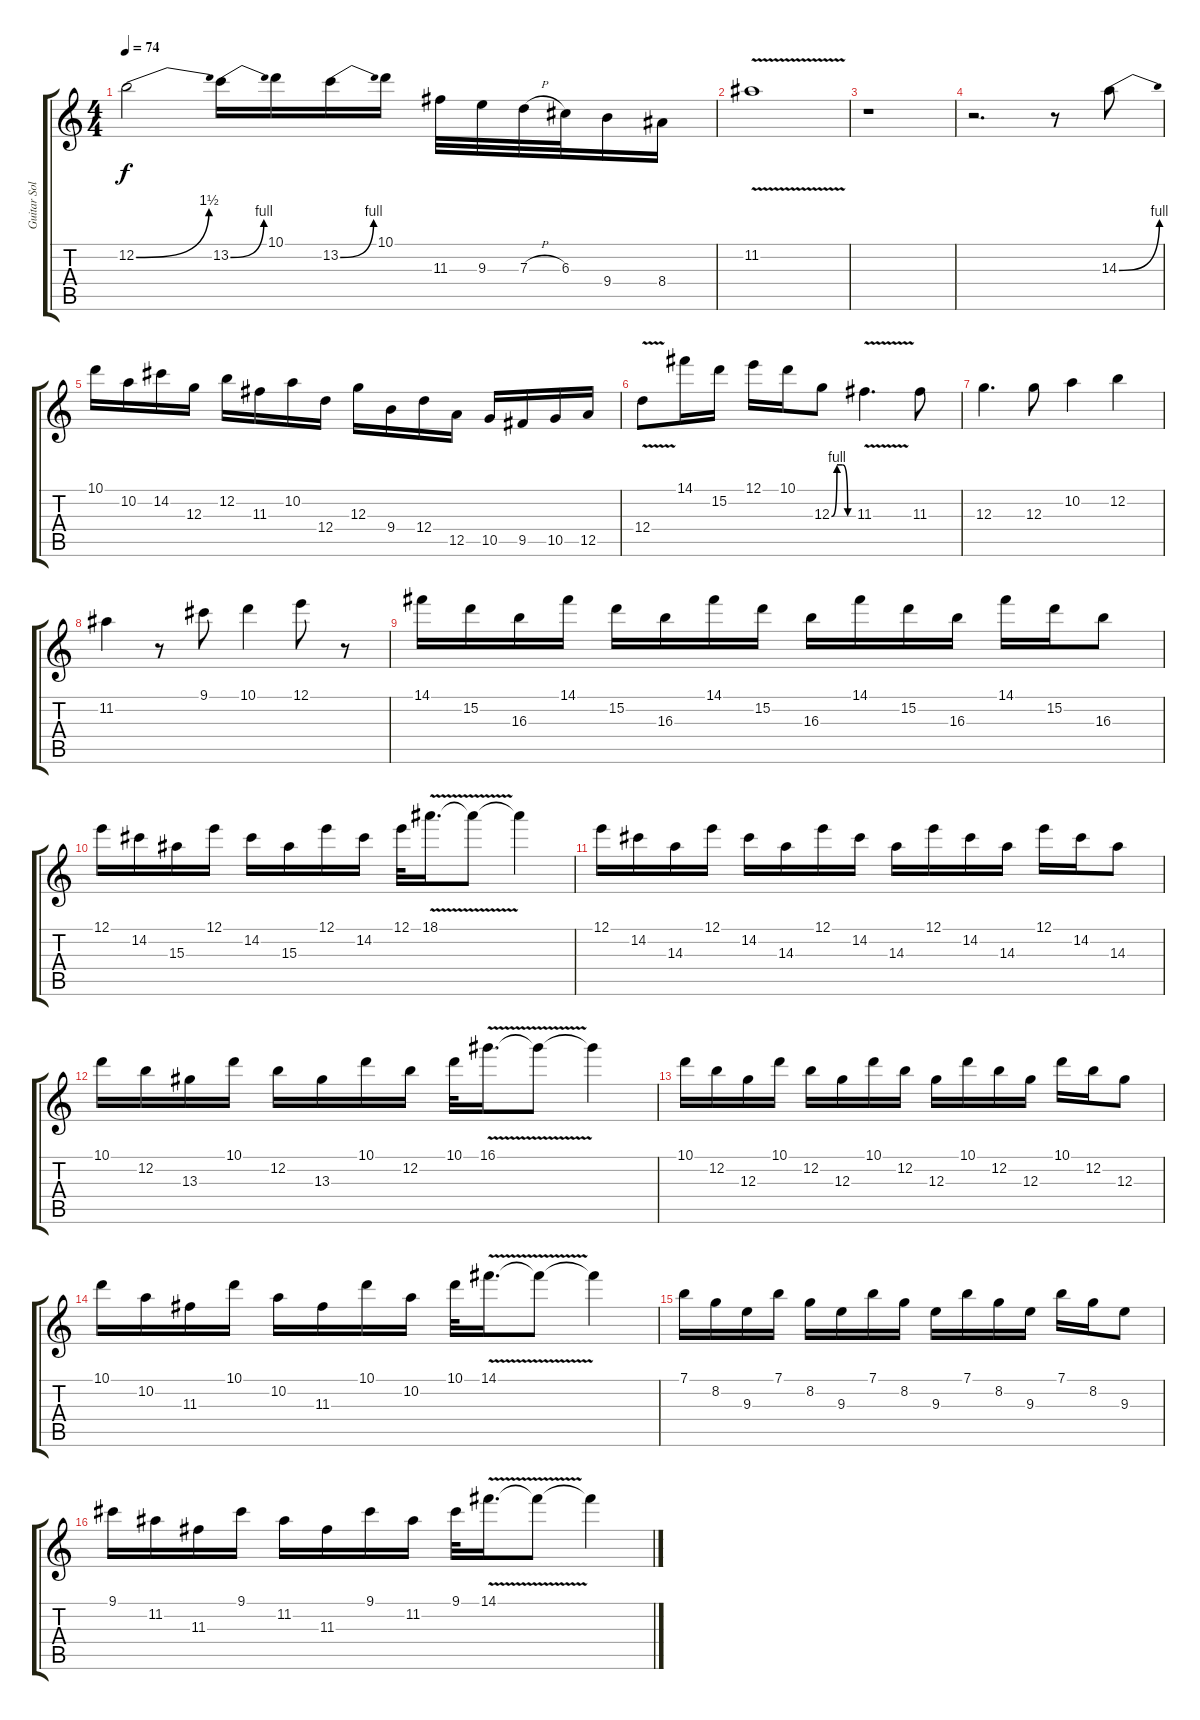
\track ("Guitar Solo 1 (Felder-4,7)" "Guitar Sol") {instrument distortionguitar}
\staff {score tabs}
\tuning (E4 B3 G3 D3 A2 E2) {hide}
\ts (4 4)
\tempo 74
\clef g2
\ks c
12.2{be (bend 0 0 60 6)}.2{dy f} 13.2{be (bend 0 0 60 4)}.16 10.1.16 13.2{be (bend 0 0 60 4)}.16 10.1.16 11.3.32 9.3.32 7.3{h}.32 6.3.32 9.4.16 8.4.16 |
11.2{v}.1 |
r.1 |
r.2{d} r.8 14.3{be (bend 0 0 60 4)}.8 |
10.1.16 10.2.16 14.2.16 12.3.16 12.2.16 11.3.16 10.2.16 12.4.16 12.3.16 9.4.16 12.4.16 12.5.16 10.5.16 9.5.16 10.5.16 12.5.16 |
12.4{v}.8 14.1.16 15.2.16 12.1.16 10.1.16 12.3{be (custom 0 0 15 4 30 4 45 0 60 0)}.8 11.3{v}.4{d} 11.3.8 |
12.3.4{d} 12.3.8 10.2.4 12.2.4 |
11.2.4 r.8 9.1.8 10.1.4 12.1.8 r.8 |
14.1.16 15.2.16 16.3.16 14.1.16 15.2.16 16.3.16 14.1.16 15.2.16 16.3.16 14.1.16 15.2.16 16.3.16 14.1.16 15.2.16 16.3.8 |
12.1.16 14.2.16 15.3.16 12.1.16 14.2.16 15.3.16 12.1.16 14.2.16 12.1.32 18.1{v}.16{d} 18.1{t}.8 18.1{t}.4 |
12.1.16 14.2.16 14.3.16 12.1.16 14.2.16 14.3.16 12.1.16 14.2.16 14.3.16 12.1.16 14.2.16 14.3.16 12.1.16 14.2.16 14.3.8 |
10.1.16 12.2.16 13.3.16 10.1.16 12.2.16 13.3.16 10.1.16 12.2.16 10.1.32 16.1{v}.16{d} 16.1{t}.8 16.1{t}.4 |
10.1.16 12.2.16 12.3.16 10.1.16 12.2.16 12.3.16 10.1.16 12.2.16 12.3.16 10.1.16 12.2.16 12.3.16 10.1.16 12.2.16 12.3.8 |
10.1.16 10.2.16 11.3.16 10.1.16 10.2.16 11.3.16 10.1.16 10.2.16 10.1.32 14.1{v}.16{d} 14.1{t}.8 14.1{t}.4 |
7.1.16 8.2.16 9.3.16 7.1.16 8.2.16 9.3.16 7.1.16 8.2.16 9.3.16 7.1.16 8.2.16 9.3.16 7.1.16 8.2.16 9.3.8 |
9.1.16 11.2.16 11.3.16 9.1.16 11.2.16 11.3.16 9.1.16 11.2.16 9.1.32 14.1{v}.16{d} 14.1{t}.8 14.1{t}.4
